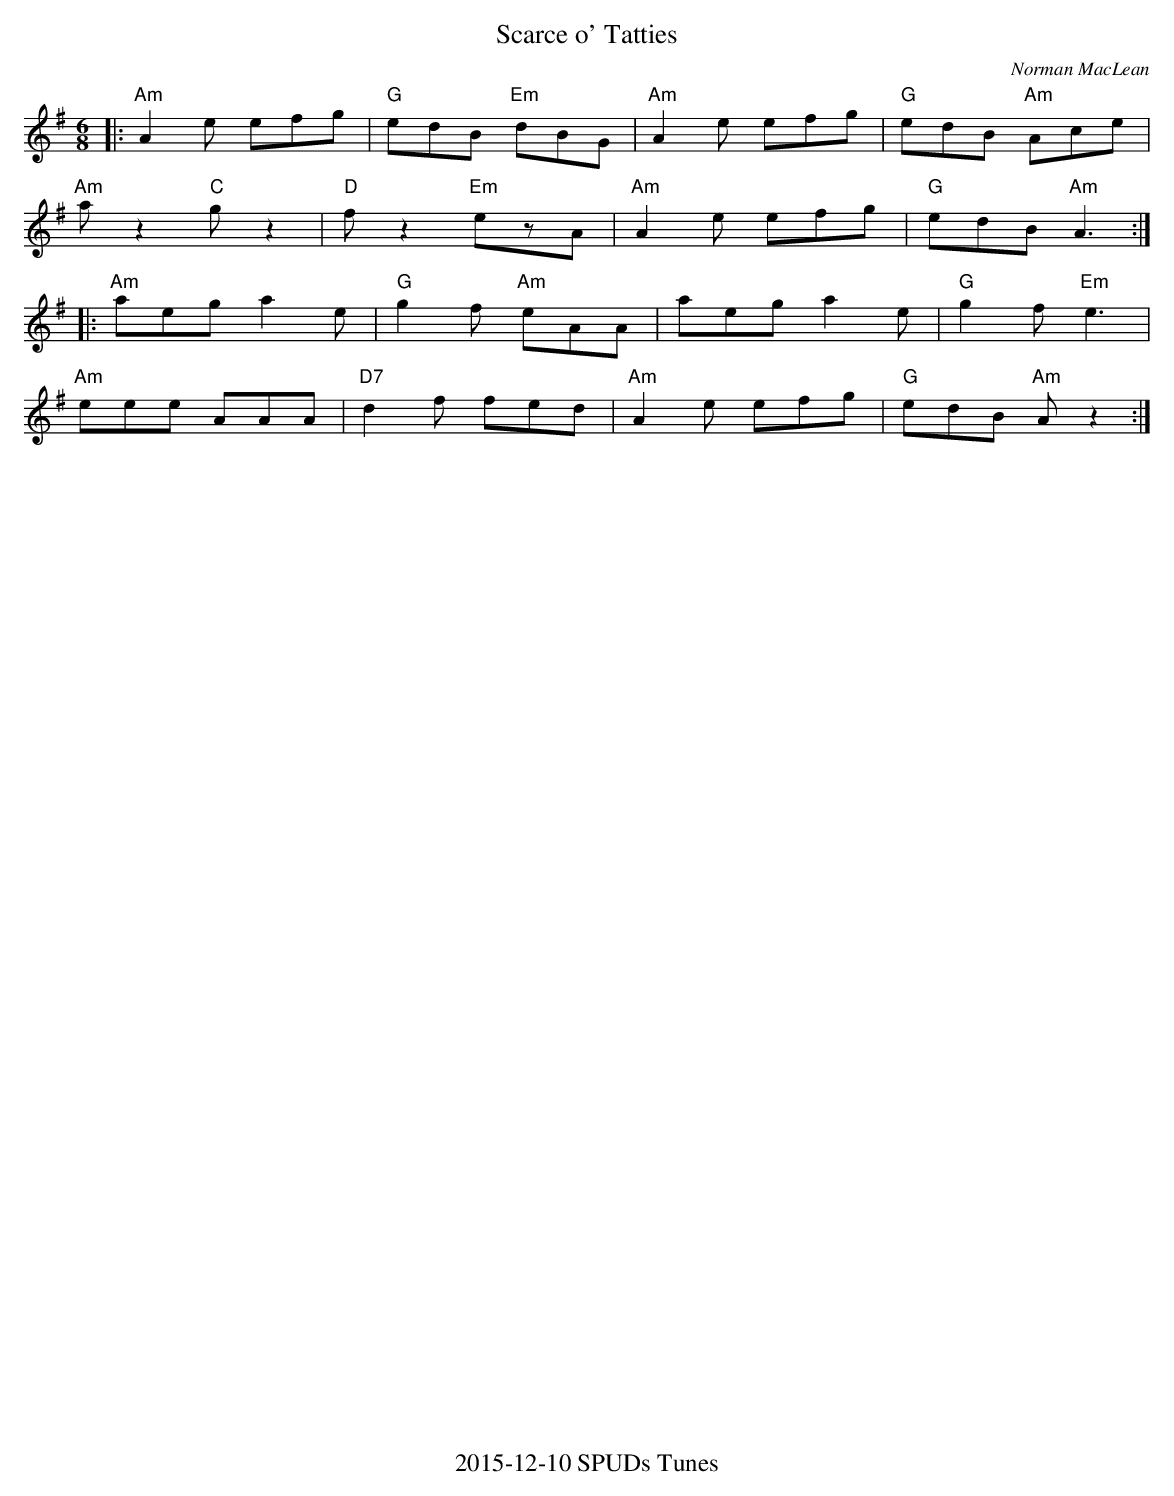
X:1
T:Scarce o' Tatties
C:Norman MacLean
M:6/8
L:1/8
K:A Dor
|:"Am"A2e efg|"G"edB "Em"dBG|"Am"A2e efg|"G"edB "Am"Ace |
"Am"az2 "C"gz2|"D"fz2 "Em"ezA|"Am"A2e efg|"G"edB "Am"A3:|
|:"Am"aeg a2e |"G"g2f  "Am"eAA|aeg a2e |"G"g2f "Em"e3 |
"Am"eee AAA|"D7"d2f  fed|"Am"A2e efg|"G"edB "Am"Az2:|
